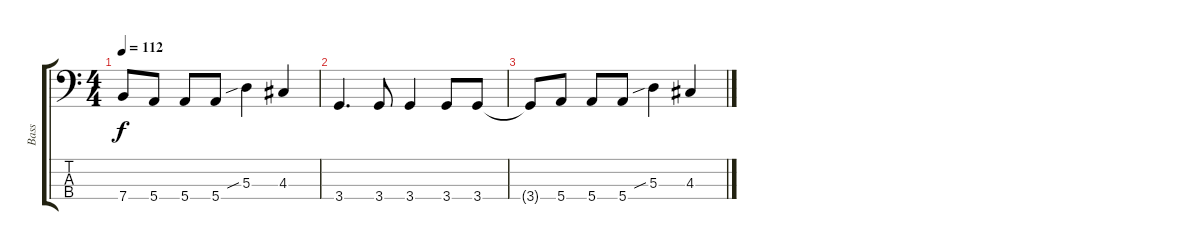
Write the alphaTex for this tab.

\track ("Bass" "Bass") {instrument electricbassfinger}
\staff {score tabs}
\tuning (G2 D2 A1 E1) {hide}
\ts (4 4)
\tempo 112
\clef f4
\ks c
7.4{t}.8{dy f} 5.4.8 5.4.8 5.4.8 5.3{sib}.4 4.3.4 |
3.4.4{d} 3.4.8 3.4.4 3.4.8 3.4.8 |
3.4{t}.8 5.4.8 5.4.8 5.4.8 5.3{sib}.4 4.3.4
